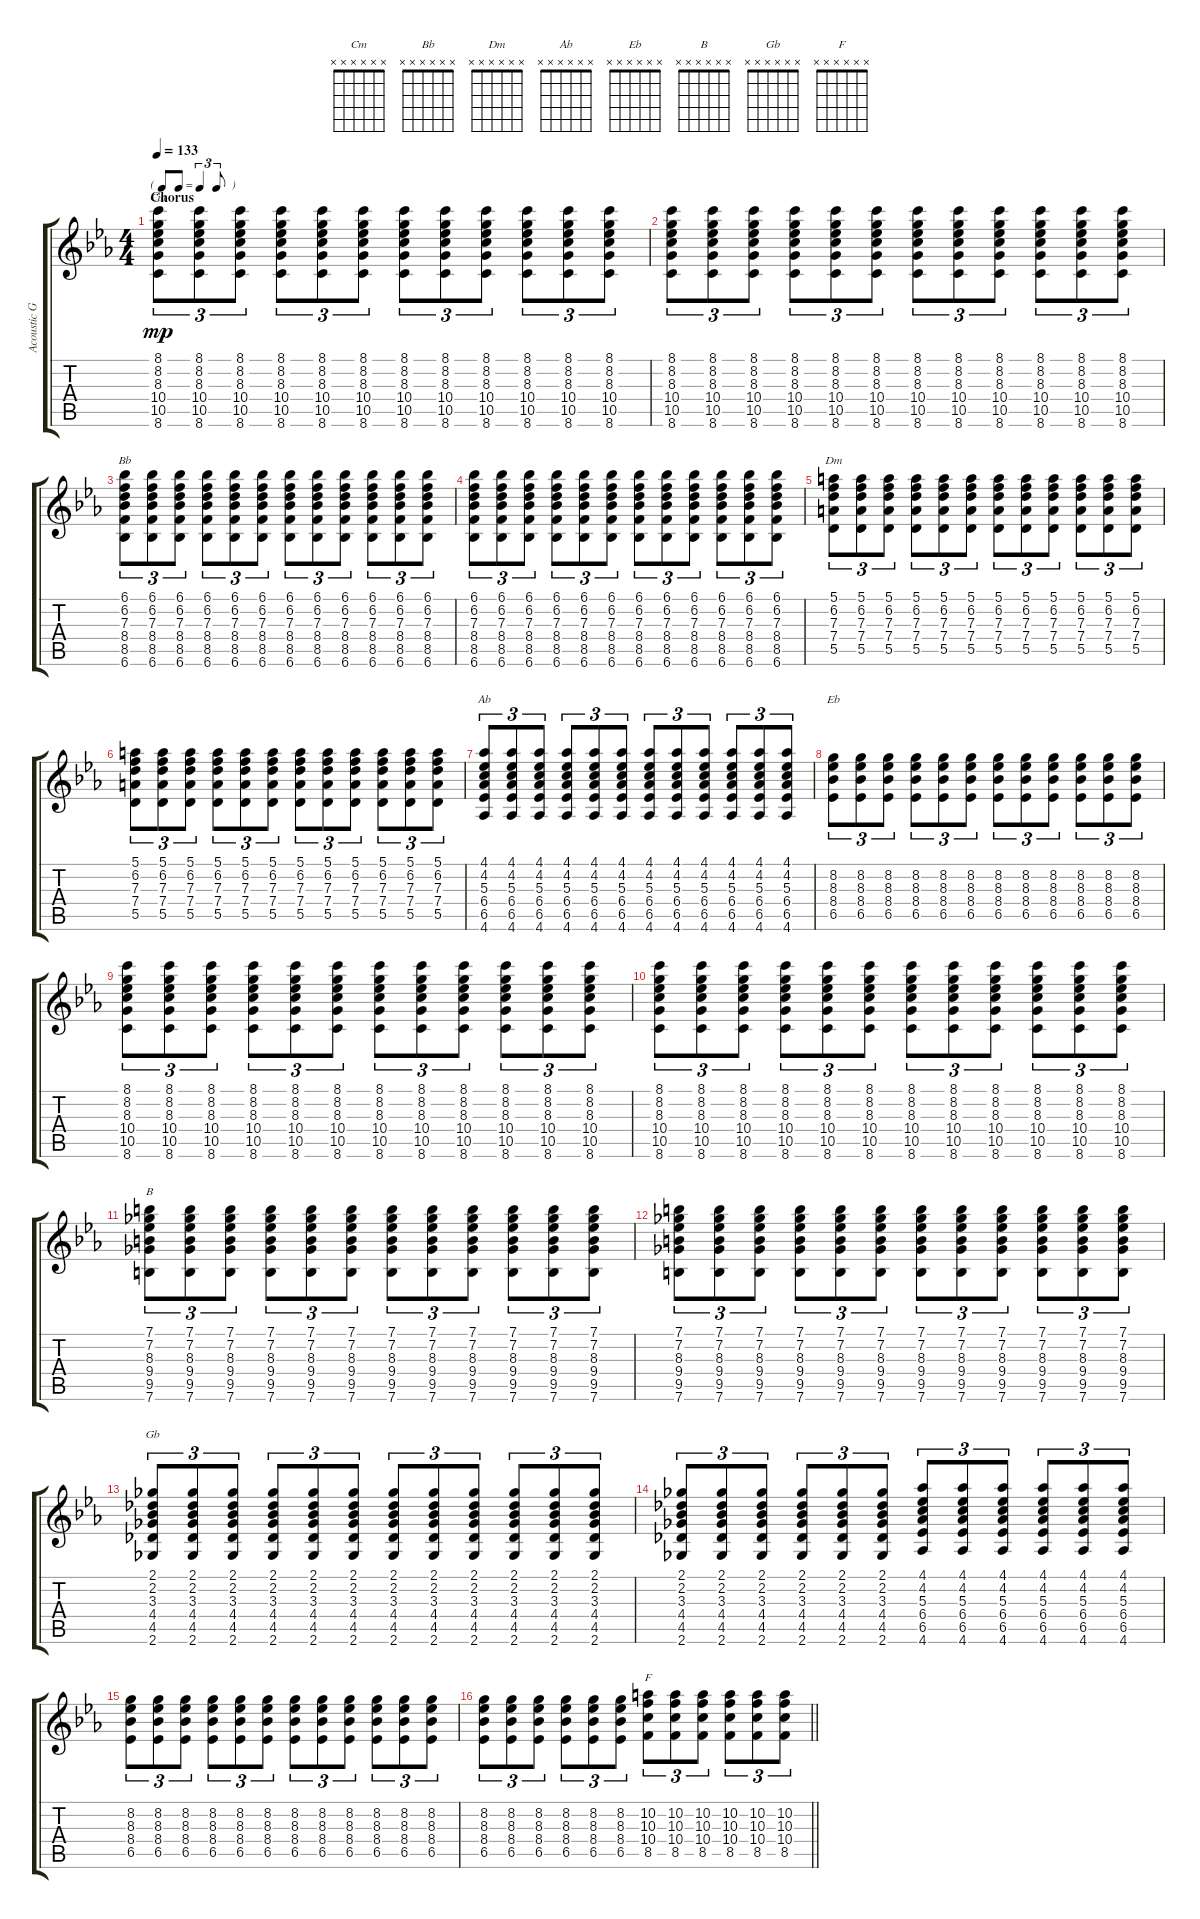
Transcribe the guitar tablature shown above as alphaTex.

\track ("Acoustic Guitar" "Acoustic G") {instrument acousticguitarsteel}
\staff {score tabs}
\tuning (E4 B3 G3 D3 A2 E2) {hide}
\chord ("Cm" x x x x x x)
\chord ("Bb" x x x x x x)
\chord ("Dm" x x x x x x)
\chord ("Ab" x x x x x x)
\chord ("Eb" x x x x x x)
\chord ("B" x x x x x x)
\chord ("Gb" x x x x x x)
\chord ("F" x x x x x x)
\ts (4 4)
\tf triplet8th
\section ("" "Chorus")
\tempo 133
\clef g2
\ks cminor
(8.1 8.2 8.3 10.4 10.5 8.6).8{tu (3 2) ch "Cm" dy mp} (8.1 8.2 8.3 10.4 10.5 8.6).8{tu (3 2)} (8.1 8.2 8.3 10.4 10.5 8.6).8{tu (3 2)} (8.1 8.2 8.3 10.4 10.5 8.6).8{tu (3 2)} (8.1 8.2 8.3 10.4 10.5 8.6).8{tu (3 2)} (8.1 8.2 8.3 10.4 10.5 8.6).8{tu (3 2)} (8.1 8.2 8.3 10.4 10.5 8.6).8{tu (3 2)} (8.1 8.2 8.3 10.4 10.5 8.6).8{tu (3 2)} (8.1 8.2 8.3 10.4 10.5 8.6).8{tu (3 2)} (8.1 8.2 8.3 10.4 10.5 8.6).8{tu (3 2)} (8.1 8.2 8.3 10.4 10.5 8.6).8{tu (3 2)} (8.1 8.2 8.3 10.4 10.5 8.6).8{tu (3 2)} |
(8.1 8.2 8.3 10.4 10.5 8.6).8{tu (3 2)} (8.1 8.2 8.3 10.4 10.5 8.6).8{tu (3 2)} (8.1 8.2 8.3 10.4 10.5 8.6).8{tu (3 2)} (8.1 8.2 8.3 10.4 10.5 8.6).8{tu (3 2)} (8.1 8.2 8.3 10.4 10.5 8.6).8{tu (3 2)} (8.1 8.2 8.3 10.4 10.5 8.6).8{tu (3 2)} (8.1 8.2 8.3 10.4 10.5 8.6).8{tu (3 2)} (8.1 8.2 8.3 10.4 10.5 8.6).8{tu (3 2)} (8.1 8.2 8.3 10.4 10.5 8.6).8{tu (3 2)} (8.1 8.2 8.3 10.4 10.5 8.6).8{tu (3 2)} (8.1 8.2 8.3 10.4 10.5 8.6).8{tu (3 2)} (8.1 8.2 8.3 10.4 10.5 8.6).8{tu (3 2)} |
(6.1 6.2 7.3 8.4 8.5 6.6).8{tu (3 2) ch "Bb"} (6.1 6.2 7.3 8.4 8.5 6.6).8{tu (3 2)} (6.1 6.2 7.3 8.4 8.5 6.6).8{tu (3 2)} (6.1 6.2 7.3 8.4 8.5 6.6).8{tu (3 2)} (6.1 6.2 7.3 8.4 8.5 6.6).8{tu (3 2)} (6.1 6.2 7.3 8.4 8.5 6.6).8{tu (3 2)} (6.1 6.2 7.3 8.4 8.5 6.6).8{tu (3 2)} (6.1 6.2 7.3 8.4 8.5 6.6).8{tu (3 2)} (6.1 6.2 7.3 8.4 8.5 6.6).8{tu (3 2)} (6.1 6.2 7.3 8.4 8.5 6.6).8{tu (3 2)} (6.1 6.2 7.3 8.4 8.5 6.6).8{tu (3 2)} (6.1 6.2 7.3 8.4 8.5 6.6).8{tu (3 2)} |
(6.1 6.2 7.3 8.4 8.5 6.6).8{tu (3 2)} (6.1 6.2 7.3 8.4 8.5 6.6).8{tu (3 2)} (6.1 6.2 7.3 8.4 8.5 6.6).8{tu (3 2)} (6.1 6.2 7.3 8.4 8.5 6.6).8{tu (3 2)} (6.1 6.2 7.3 8.4 8.5 6.6).8{tu (3 2)} (6.1 6.2 7.3 8.4 8.5 6.6).8{tu (3 2)} (6.1 6.2 7.3 8.4 8.5 6.6).8{tu (3 2)} (6.1 6.2 7.3 8.4 8.5 6.6).8{tu (3 2)} (6.1 6.2 7.3 8.4 8.5 6.6).8{tu (3 2)} (6.1 6.2 7.3 8.4 8.5 6.6).8{tu (3 2)} (6.1 6.2 7.3 8.4 8.5 6.6).8{tu (3 2)} (6.1 6.2 7.3 8.4 8.5 6.6).8{tu (3 2)} |
(5.1 6.2 7.3 7.4 5.5).8{tu (3 2) ch "Dm"} (5.1 6.2 7.3 7.4 5.5).8{tu (3 2)} (5.1 6.2 7.3 7.4 5.5).8{tu (3 2)} (5.1 6.2 7.3 7.4 5.5).8{tu (3 2)} (5.1 6.2 7.3 7.4 5.5).8{tu (3 2)} (5.1 6.2 7.3 7.4 5.5).8{tu (3 2)} (5.1 6.2 7.3 7.4 5.5).8{tu (3 2)} (5.1 6.2 7.3 7.4 5.5).8{tu (3 2)} (5.1 6.2 7.3 7.4 5.5).8{tu (3 2)} (5.1 6.2 7.3 7.4 5.5).8{tu (3 2)} (5.1 6.2 7.3 7.4 5.5).8{tu (3 2)} (5.1 6.2 7.3 7.4 5.5).8{tu (3 2)} |
(5.1 6.2 7.3 7.4 5.5).8{tu (3 2)} (5.1 6.2 7.3 7.4 5.5).8{tu (3 2)} (5.1 6.2 7.3 7.4 5.5).8{tu (3 2)} (5.1 6.2 7.3 7.4 5.5).8{tu (3 2)} (5.1 6.2 7.3 7.4 5.5).8{tu (3 2)} (5.1 6.2 7.3 7.4 5.5).8{tu (3 2)} (5.1 6.2 7.3 7.4 5.5).8{tu (3 2)} (5.1 6.2 7.3 7.4 5.5).8{tu (3 2)} (5.1 6.2 7.3 7.4 5.5).8{tu (3 2)} (5.1 6.2 7.3 7.4 5.5).8{tu (3 2)} (5.1 6.2 7.3 7.4 5.5).8{tu (3 2)} (5.1 6.2 7.3 7.4 5.5).8{tu (3 2)} |
(4.1 4.2 5.3 6.4 6.5 4.6).8{tu (3 2) ch "Ab"} (4.1 4.2 5.3 6.4 6.5 4.6).8{tu (3 2)} (4.1 4.2 5.3 6.4 6.5 4.6).8{tu (3 2)} (4.1 4.2 5.3 6.4 6.5 4.6).8{tu (3 2)} (4.1 4.2 5.3 6.4 6.5 4.6).8{tu (3 2)} (4.1 4.2 5.3 6.4 6.5 4.6).8{tu (3 2)} (4.1 4.2 5.3 6.4 6.5 4.6).8{tu (3 2)} (4.1 4.2 5.3 6.4 6.5 4.6).8{tu (3 2)} (4.1 4.2 5.3 6.4 6.5 4.6).8{tu (3 2)} (4.1 4.2 5.3 6.4 6.5 4.6).8{tu (3 2)} (4.1 4.2 5.3 6.4 6.5 4.6).8{tu (3 2)} (4.1 4.2 5.3 6.4 6.5 4.6).8{tu (3 2)} |
(8.2 8.3 8.4 6.5).8{tu (3 2) ch "Eb"} (8.2 8.3 8.4 6.5).8{tu (3 2)} (8.2 8.3 8.4 6.5).8{tu (3 2)} (8.2 8.3 8.4 6.5).8{tu (3 2)} (8.2 8.3 8.4 6.5).8{tu (3 2)} (8.2 8.3 8.4 6.5).8{tu (3 2)} (8.2 8.3 8.4 6.5).8{tu (3 2)} (8.2 8.3 8.4 6.5).8{tu (3 2)} (8.2 8.3 8.4 6.5).8{tu (3 2)} (8.2 8.3 8.4 6.5).8{tu (3 2)} (8.2 8.3 8.4 6.5).8{tu (3 2)} (8.2 8.3 8.4 6.5).8{tu (3 2)} |
(8.1 8.2 8.3 10.4 10.5 8.6).8{tu (3 2)} (8.1 8.2 8.3 10.4 10.5 8.6).8{tu (3 2)} (8.1 8.2 8.3 10.4 10.5 8.6).8{tu (3 2)} (8.1 8.2 8.3 10.4 10.5 8.6).8{tu (3 2)} (8.1 8.2 8.3 10.4 10.5 8.6).8{tu (3 2)} (8.1 8.2 8.3 10.4 10.5 8.6).8{tu (3 2)} (8.1 8.2 8.3 10.4 10.5 8.6).8{tu (3 2)} (8.1 8.2 8.3 10.4 10.5 8.6).8{tu (3 2)} (8.1 8.2 8.3 10.4 10.5 8.6).8{tu (3 2)} (8.1 8.2 8.3 10.4 10.5 8.6).8{tu (3 2)} (8.1 8.2 8.3 10.4 10.5 8.6).8{tu (3 2)} (8.1 8.2 8.3 10.4 10.5 8.6).8{tu (3 2)} |
(8.1 8.2 8.3 10.4 10.5 8.6).8{tu (3 2)} (8.1 8.2 8.3 10.4 10.5 8.6).8{tu (3 2)} (8.1 8.2 8.3 10.4 10.5 8.6).8{tu (3 2)} (8.1 8.2 8.3 10.4 10.5 8.6).8{tu (3 2)} (8.1 8.2 8.3 10.4 10.5 8.6).8{tu (3 2)} (8.1 8.2 8.3 10.4 10.5 8.6).8{tu (3 2)} (8.1 8.2 8.3 10.4 10.5 8.6).8{tu (3 2)} (8.1 8.2 8.3 10.4 10.5 8.6).8{tu (3 2)} (8.1 8.2 8.3 10.4 10.5 8.6).8{tu (3 2)} (8.1 8.2 8.3 10.4 10.5 8.6).8{tu (3 2)} (8.1 8.2 8.3 10.4 10.5 8.6).8{tu (3 2)} (8.1 8.2 8.3 10.4 10.5 8.6).8{tu (3 2)} |
(7.1 7.2 8.3 9.4 9.5 7.6).8{tu (3 2) ch "B"} (7.1 7.2 8.3 9.4 9.5 7.6).8{tu (3 2)} (7.1 7.2 8.3 9.4 9.5 7.6).8{tu (3 2)} (7.1 7.2 8.3 9.4 9.5 7.6).8{tu (3 2)} (7.1 7.2 8.3 9.4 9.5 7.6).8{tu (3 2)} (7.1 7.2 8.3 9.4 9.5 7.6).8{tu (3 2)} (7.1 7.2 8.3 9.4 9.5 7.6).8{tu (3 2)} (7.1 7.2 8.3 9.4 9.5 7.6).8{tu (3 2)} (7.1 7.2 8.3 9.4 9.5 7.6).8{tu (3 2)} (7.1 7.2 8.3 9.4 9.5 7.6).8{tu (3 2)} (7.1 7.2 8.3 9.4 9.5 7.6).8{tu (3 2)} (7.1 7.2 8.3 9.4 9.5 7.6).8{tu (3 2)} |
(7.1 7.2 8.3 9.4 9.5 7.6).8{tu (3 2)} (7.1 7.2 8.3 9.4 9.5 7.6).8{tu (3 2)} (7.1 7.2 8.3 9.4 9.5 7.6).8{tu (3 2)} (7.1 7.2 8.3 9.4 9.5 7.6).8{tu (3 2)} (7.1 7.2 8.3 9.4 9.5 7.6).8{tu (3 2)} (7.1 7.2 8.3 9.4 9.5 7.6).8{tu (3 2)} (7.1 7.2 8.3 9.4 9.5 7.6).8{tu (3 2)} (7.1 7.2 8.3 9.4 9.5 7.6).8{tu (3 2)} (7.1 7.2 8.3 9.4 9.5 7.6).8{tu (3 2)} (7.1 7.2 8.3 9.4 9.5 7.6).8{tu (3 2)} (7.1 7.2 8.3 9.4 9.5 7.6).8{tu (3 2)} (7.1 7.2 8.3 9.4 9.5 7.6).8{tu (3 2)} |
(2.1 2.2 3.3 4.4 4.5 2.6).8{tu (3 2) ch "Gb"} (2.1 2.2 3.3 4.4 4.5 2.6).8{tu (3 2)} (2.1 2.2 3.3 4.4 4.5 2.6).8{tu (3 2)} (2.1 2.2 3.3 4.4 4.5 2.6).8{tu (3 2)} (2.1 2.2 3.3 4.4 4.5 2.6).8{tu (3 2)} (2.1 2.2 3.3 4.4 4.5 2.6).8{tu (3 2)} (2.1 2.2 3.3 4.4 4.5 2.6).8{tu (3 2)} (2.1 2.2 3.3 4.4 4.5 2.6).8{tu (3 2)} (2.1 2.2 3.3 4.4 4.5 2.6).8{tu (3 2)} (2.1 2.2 3.3 4.4 4.5 2.6).8{tu (3 2)} (2.1 2.2 3.3 4.4 4.5 2.6).8{tu (3 2)} (2.1 2.2 3.3 4.4 4.5 2.6).8{tu (3 2)} |
(2.1 2.2 3.3 4.4 4.5 2.6).8{tu (3 2)} (2.1 2.2 3.3 4.4 4.5 2.6).8{tu (3 2)} (2.1 2.2 3.3 4.4 4.5 2.6).8{tu (3 2)} (2.1 2.2 3.3 4.4 4.5 2.6).8{tu (3 2)} (2.1 2.2 3.3 4.4 4.5 2.6).8{tu (3 2)} (2.1 2.2 3.3 4.4 4.5 2.6).8{tu (3 2)} (4.1 4.2 5.3 6.4 6.5 4.6).8{tu (3 2)} (4.1 4.2 5.3 6.4 6.5 4.6).8{tu (3 2)} (4.1 4.2 5.3 6.4 6.5 4.6).8{tu (3 2)} (4.1 4.2 5.3 6.4 6.5 4.6).8{tu (3 2)} (4.1 4.2 5.3 6.4 6.5 4.6).8{tu (3 2)} (4.1 4.2 5.3 6.4 6.5 4.6).8{tu (3 2)} |
(8.2 8.3 8.4 6.5).8{tu (3 2)} (8.2 8.3 8.4 6.5).8{tu (3 2)} (8.2 8.3 8.4 6.5).8{tu (3 2)} (8.2 8.3 8.4 6.5).8{tu (3 2)} (8.2 8.3 8.4 6.5).8{tu (3 2)} (8.2 8.3 8.4 6.5).8{tu (3 2)} (8.2 8.3 8.4 6.5).8{tu (3 2)} (8.2 8.3 8.4 6.5).8{tu (3 2)} (8.2 8.3 8.4 6.5).8{tu (3 2)} (8.2 8.3 8.4 6.5).8{tu (3 2)} (8.2 8.3 8.4 6.5).8{tu (3 2)} (8.2 8.3 8.4 6.5).8{tu (3 2)} |
\barLineRight lightlight
(8.2 8.3 8.4 6.5).8{tu (3 2)} (8.2 8.3 8.4 6.5).8{tu (3 2)} (8.2 8.3 8.4 6.5).8{tu (3 2)} (8.2 8.3 8.4 6.5).8{tu (3 2)} (8.2 8.3 8.4 6.5).8{tu (3 2)} (8.2 8.3 8.4 6.5).8{tu (3 2)} (10.2 10.3 10.4 8.5).8{tu (3 2) ch "F"} (10.2 10.3 10.4 8.5).8{tu (3 2)} (10.2 10.3 10.4 8.5).8{tu (3 2)} (10.2 10.3 10.4 8.5).8{tu (3 2)} (10.2 10.3 10.4 8.5).8{tu (3 2)} (10.2 10.3 10.4 8.5).8{tu (3 2)}
